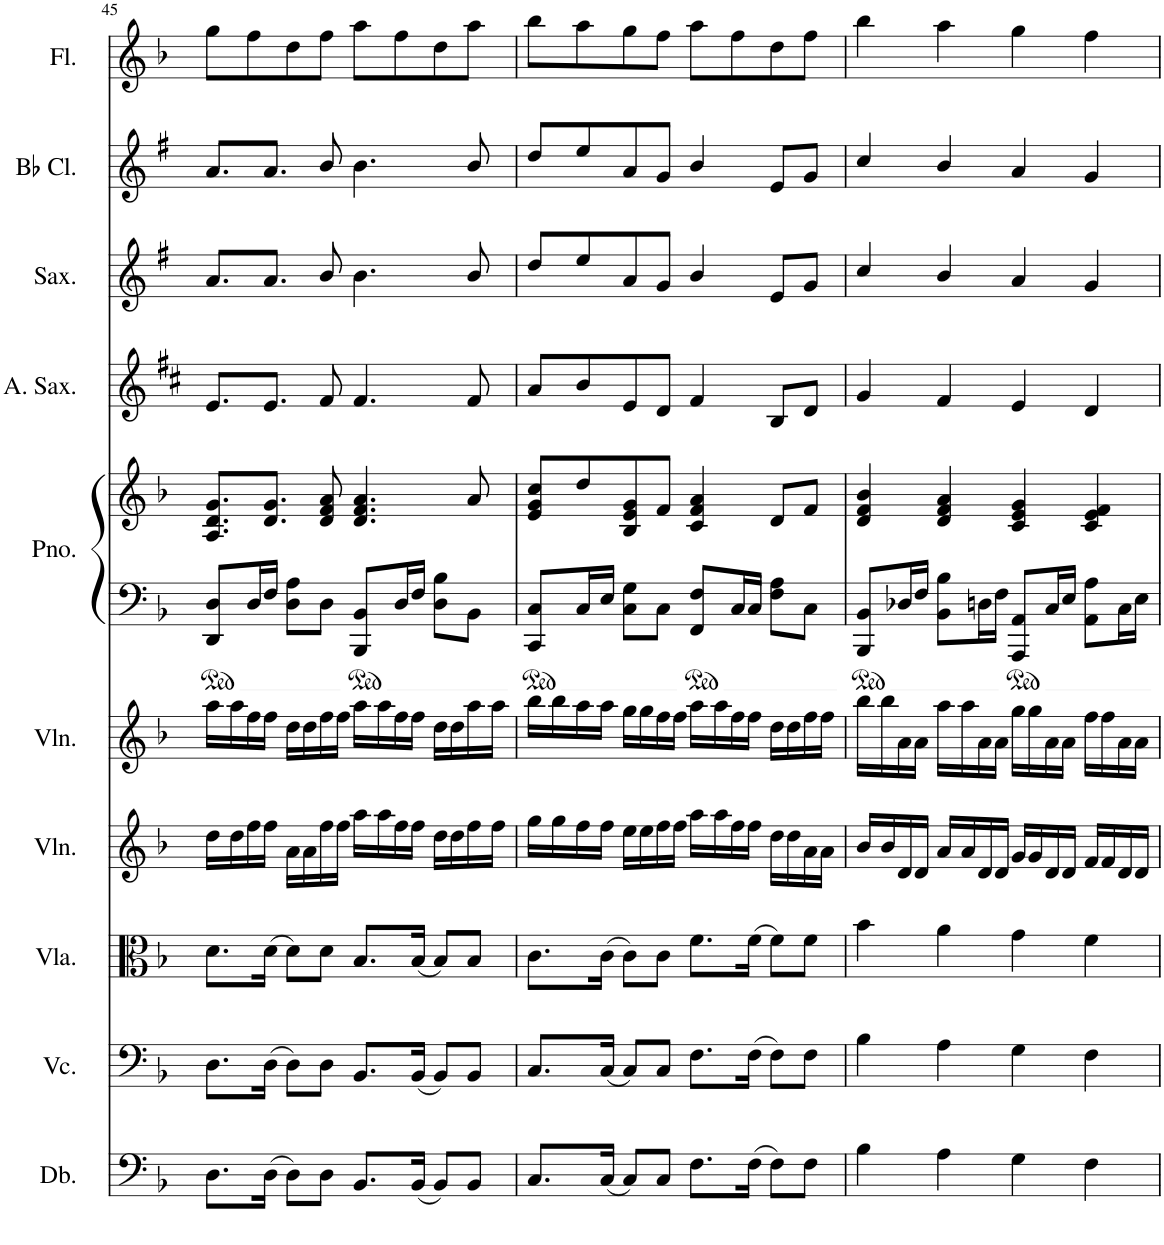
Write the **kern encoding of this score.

**kern	**kern	**kern	**kern	**kern	**kern	**kern	**kern	**kern	**kern	**kern
*part10	*part9	*part8	*part7	*part6	*part5	*part5	*part4	*part3	*part2	*part1
*staff11	*staff10	*staff9	*staff8	*staff7	*staff6	*staff5	*staff4	*staff3	*staff2	*staff1
*I"Double Bass	*I"Violoncello	*I"Viola	*I"Violin	*I"Violin	*I"Grand Piano	*	*I"Alto Saxophone	*I"Saxophone	*I"Bb Clarinet	*I"Flute
*I'Db.	*I'Vc.	*I'Vla.	*I'Vln.	*I'Vln.	*I'Pno.	*	*I'A. Sax.	*I'Sax.	*I'Bb Cl.	*I'Fl.
!!LO:PB:g=z
*clefF4	*clefF4	*clefC3	*clefG2	*clefG2	*clefF4	*clefG2	*clefG2	*clefG2	*clefG2	*clefG2
*Trd7c12	*	*	*	*	*	*	*Trd5c9	*Trd8c14	*Trd1c2	*
*k[b-]	*k[b-]	*k[b-]	*k[b-]	*k[b-]	*k[b-]	*k[b-]	*k[f#c#]	*k[f#]	*k[f#]	*k[b-]
*M4/4	*M4/4	*M4/4	*M4/4	*M4/4	*M4/4	*M4/4	*M4/4	*M4/4	*M4/4	*M4/4
=45	=45	=45	=45	=45	=45	=45	=45	=45	=45	=45
8.D\L	8.D\L	8.d\L	16dd\LL	16aa\LL	8DD/ 8D/L	8.A/ 8.d/ 8.g/L	8.e/L	8.a/L	8.a/L	8gg\L
.	.	.	16dd\	16aa\	.	.	.	.	.	.
.	.	.	16ff\	16ff\	16D/L	.	.	.	.	8ff\
(16D\Jk	(16D\Jk	(16d\Jk	16ff\JJ	16ff\JJ	16F/JJ	8.d/ 8.g/J	8.e/J	8.a/J	8.a/J	.
8D\L)	8D\L)	8d\L)	16a\LL	16dd\LL	8D\ 8A\L	.	.	.	.	8dd\
.	.	.	16a\	16dd\	.	.	.	.	.	.
8D\J	8D\J	8d\J	16ff\	16ff\	8D\J	8d/ 8f/ 8a/	8f#/	8b/	8b/	8ff\J
.	.	.	16ff\JJ	16ff\JJ	.	.	.	.	.	.
8.BB-/L	8.BB-/L	8.B-/L	16aa\LL	16aa\LL	8BBB-/ 8BB-/L	4.d/ 4.f/ 4.a/	4.f#/	4.b\	4.b\	8aa\L
.	.	.	16aa\	16aa\	.	.	.	.	.	.
.	.	.	16ff\	16ff\	16D/L	.	.	.	.	8ff\
(16BB-/Jk	(16BB-/Jk	(16B-/Jk	16ff\JJ	16ff\JJ	16F/JJ	.	.	.	.	.
8BB-/L)	8BB-/L)	8B-/L)	16dd\LL	16dd\LL	8D\ 8B-\L	.	.	.	.	8dd\
.	.	.	16dd\	16dd\	.	.	.	.	.	.
8BB-/J	8BB-/J	8B-/J	16ff\	16aa\	8BB-\J	8a/	8f#/	8b/	8b/	8aa\J
.	.	.	16ff\JJ	16aa\JJ	.	.	.	.	.	.
=46	=46	=46	=46	=46	=46	=46	=46	=46	=46	=46
8.C/L	8.C/L	8.c\L	16gg\LL	16bb-\LL	8CC/ 8C/L	8e/ 8g/ 8cc/L	8a/L	8dd/L	8dd/L	8bb-\L
.	.	.	16gg\	16bb-\	.	.	.	.	.	.
.	.	.	16ff\	16aa\	16C/L	8dd/	8b/	8ee/	8ee/	8aa\
(16C/Jk	(16C/Jk	(16c\Jk	16ff\JJ	16aa\JJ	16E/JJ	.	.	.	.	.
8C/L)	8C/L)	8c\L)	16ee\LL	16gg\LL	8C\ 8G\L	8B-/ 8e/ 8g/	8e/	8a/	8a/	8gg\
.	.	.	16ee\	16gg\	.	.	.	.	.	.
8C/J	8C/J	8c\J	16ff\	16ff\	8C\J	8f/J	8d/J	8g/J	8g/J	8ff\J
.	.	.	16ff\JJ	16ff\JJ	.	.	.	.	.	.
8.F\L	8.F\L	8.f\L	16aa\LL	16aa\LL	8FF/ 8F/L	4c/ 4f/ 4a/	4f#/	4b/	4b/	8aa\L
.	.	.	16aa\	16aa\	.	.	.	.	.	.
.	.	.	16ff\	16ff\	16C/L	.	.	.	.	8ff\
(16F\Jk	(16F\Jk	(16f\Jk	16ff\JJ	16ff\JJ	16C/JJ	.	.	.	.	.
8F\L)	8F\L)	8f\L)	16dd\LL	16dd\LL	8F\ 8A\L	8d/L	8B/L	8e/L	8e/L	8dd\
.	.	.	16dd\	16dd\	.	.	.	.	.	.
8F\J	8F\J	8f\J	16a\	16ff\	8C\J	8f/J	8d/J	8g/J	8g/J	8ff\J
.	.	.	16a\JJ	16ff\JJ	.	.	.	.	.	.
=47	=47	=47	=47	=47	=47	=47	=47	=47	=47	=47
4B-\	4B-\	4b-\	16b-/LL	16bb-\LL	8BBB-/ 8BB-/L	4d/ 4f/ 4b-/	4g/	4cc/	4cc/	4bb-\
.	.	.	16b-/	16bb-\	.	.	.	.	.	.
.	.	.	16d/	16a\	16D-X/L	.	.	.	.	.
.	.	.	16d/JJ	16a\JJ	16F/JJ	.	.	.	.	.
4A\	4A\	4a\	16a/LL	16aa\LL	8BB-\ 8B-\L	4d/ 4f/ 4a/	4f#/	4b/	4b/	4aa\
.	.	.	16a/	16aa\	.	.	.	.	.	.
.	.	.	16d/	16a\	16Dn\L	.	.	.	.	.
.	.	.	16d/JJ	16a\JJ	16F\JJ	.	.	.	.	.
4G\	4G\	4g\	16g/LL	16gg\LL	8AAA/ 8AA/L	4c/ 4e/ 4g/	4e/	4a/	4a/	4gg\
.	.	.	16g/	16gg\	.	.	.	.	.	.
.	.	.	16d/	16a\	16C/L	.	.	.	.	.
.	.	.	16d/JJ	16a\JJ	16E/JJ	.	.	.	.	.
4F\	4F\	4f\	16f/LL	16ff\LL	8AA\ 8A\L	4c/ 4e/ 4f/	4d/	4g/	4g/	4ff\
.	.	.	16f/	16ff\	.	.	.	.	.	.
.	.	.	16d/	16a\	16C\L	.	.	.	.	.
.	.	.	16d/JJ	16a\JJ	16E\JJ	.	.	.	.	.
=	=	=	=	=	=	=	=	=	=	=
*-	*-	*-	*-	*-	*-	*-	*-	*-	*-	*-
